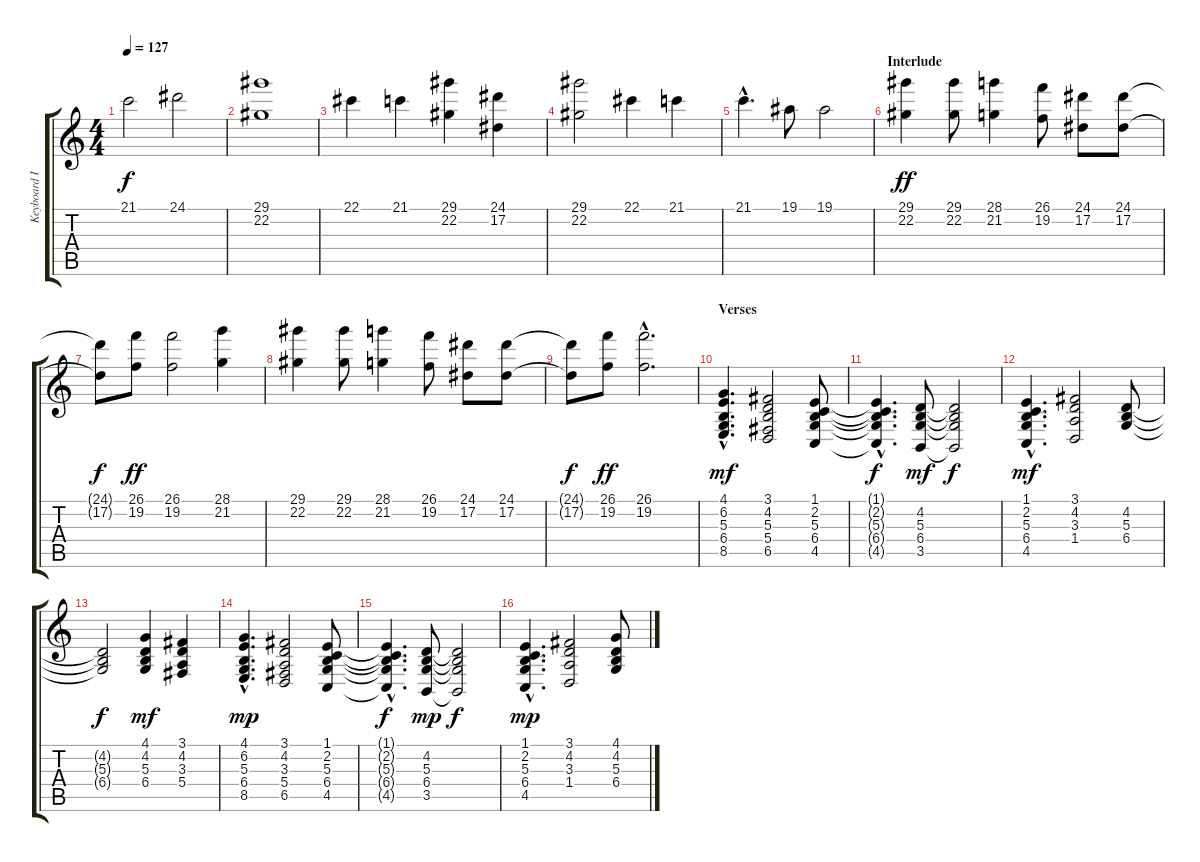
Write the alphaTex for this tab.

\track ("Keyboard IV" "Keyboard I") {instrument pad5bowed}
\staff {score tabs}
\tuning (Eb4 Bb3 Gb3 Db3 Ab2 Eb2) {hide}
\ts (4 4)
\tempo 127
\clef g2
\ks c
21.1{t}.2{dy f} 24.1.2 |
(29.1 22.2).1 |
22.1.4 21.1.4 (29.1 22.2).4 (24.1 17.2).4 |
(29.1 22.2).2 22.1.4 21.1.4 |
21.1{hac}.4{d} 19.1.8 19.1.2 |
\section ("" "Interlude")
(29.1 22.2).4{dy ff instrument pad1newage} (29.1 22.2).8 (28.1 21.2).4 (26.1 19.2).8 (24.1 17.2).8 (24.1 17.2).8 |
(24.1{t} 17.2{t}).8{dy f} (26.1 19.2).8{dy ff} (26.1 19.2).2 (28.1 21.2).4 |
(29.1 22.2).4 (29.1 22.2).8 (28.1 21.2).4 (26.1 19.2).8 (24.1 17.2).8 (24.1 17.2).8 |
(24.1{t} 17.2{t}).8{dy f} (26.1 19.2).8{dy ff} (26.1{hac} 19.2{hac}).2{d} |
\section ("" "Verses")
(4.1{hac} 6.2{hac} 5.3{hac} 6.4{hac} 8.5{hac}).4{d dy mf instrument pad5bowed} (3.1 4.2 5.3 5.4 6.5).2 (1.1 2.2 5.3 6.4 4.5).8 |
(1.1{t} 2.2{hac t} 5.3{hac t} 6.4{hac t} 4.5{hac t}).4{d dy f} (4.2 5.3 6.4 3.5).8{dy mf} (4.2{t} 5.3{t} 6.4{t} 3.5{t}).2{dy f} |
(1.1{hac} 2.2{hac} 5.3{hac} 6.4{hac} 4.5{hac}).4{d dy mf} (3.1 4.2 3.3 1.4).2 (4.2 5.3 6.4).8 |
(4.2{t} 5.3{t} 6.4{t}).2{dy f} (4.1 4.2 5.3 6.4).4{dy mf} (3.1 4.2 3.3 5.4).4 |
(4.1{hac} 6.2{hac} 5.3{hac} 6.4{hac} 8.5{hac}).4{d dy mp} (3.1 4.2 3.3 5.4 6.5).2 (1.1 2.2 5.3 6.4 4.5).8 |
(1.1{hac t} 2.2{hac t} 5.3{hac t} 6.4{t} 4.5{hac t}).4{d dy f} (4.2 5.3 6.4 3.5).8{dy mp} (4.2{t} 5.3{t} 6.4{t} 3.5{t}).2{dy f} |
(1.1{hac} 2.2{hac} 5.3{hac} 6.4{hac} 4.5{hac}).4{d dy mp} (3.1 4.2 3.3 1.4).2 (4.1 4.2 5.3 6.4).8
